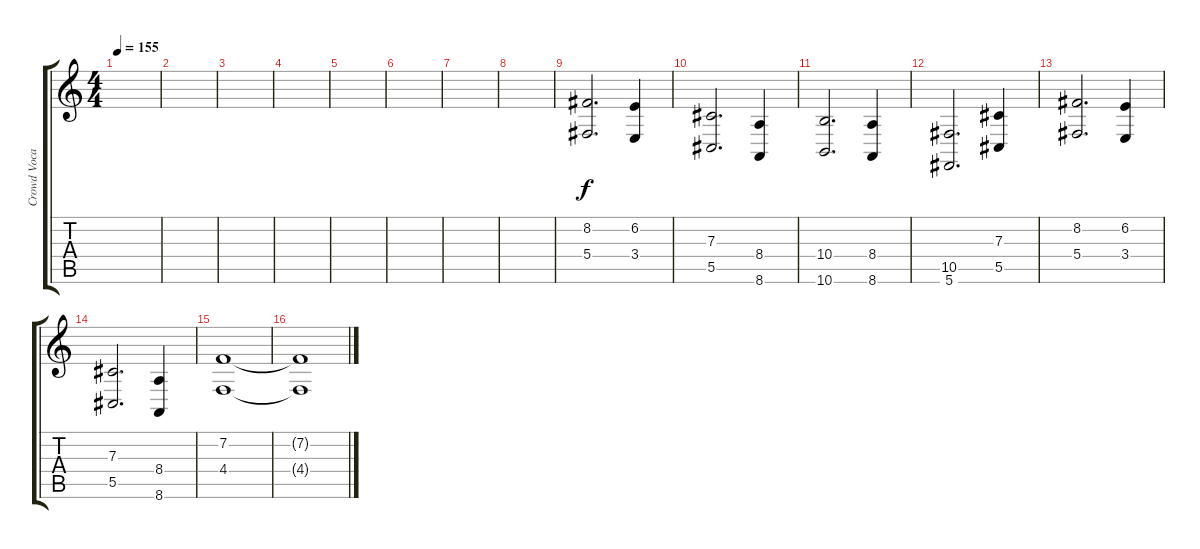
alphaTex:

\track ("Crowd Vocals" "Crowd Voca") {instrument choiraahs}
\staff {score tabs}
\tuning (Eb4 Bb3 Gb3 Db3 Ab2 Db2) {hide}
\ts (4 4)
\tempo 155
\clef g2
\ks c
|
|
|
|
|
|
|
|
(8.2 5.4).2{d} (6.2 3.4).4 |
(7.3 5.5).2{d} (8.4 8.6).4 |
(10.4 10.6).2{d} (8.4 8.6).4 |
(10.5 5.6).2{d} (7.3 5.5).4 |
(8.2 5.4).2{d} (6.2 3.4).4 |
(7.3 5.5).2{d} (8.4 8.6).4 |
(7.2 4.4).1 |
(7.2{t} 4.4{t}).1{dy f}
